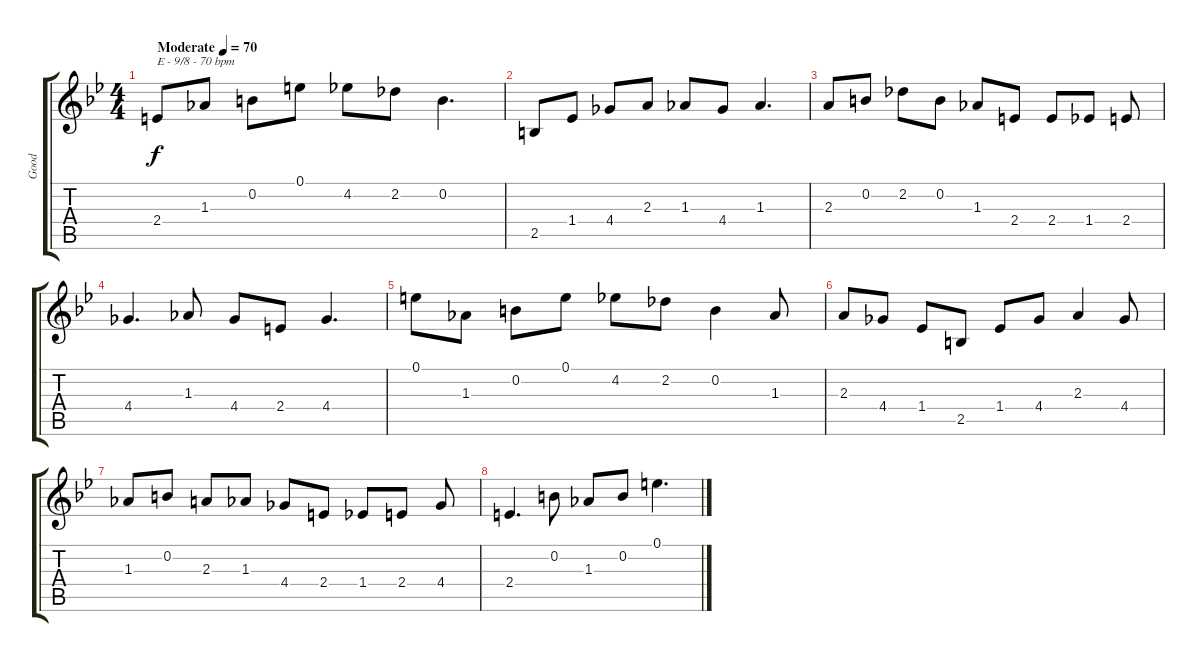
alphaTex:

\track ("Good" "Good") {instrument acousticguitarsteel}
\staff {score tabs}
\tuning (E4 B3 G3 D3 A2 E2) {hide}
\ts (4 4)
\tempo (70 "Moderate")
\clef g2
\ks gminor
2.4.8{txt "E - 9/8 - 70 bpm" dy f instrument acousticguitarsteel} 1.3.8 0.2.8 0.1.8 4.2.8 2.2.8 0.2.4{d} |
2.5.8 1.4.8 4.4.8 2.3.8 1.3.8 4.4.8 1.3.4{d} |
2.3.8 0.2.8 2.2.8 0.2.8 1.3.8 2.4.8 2.4.8 1.4.8 2.4.8 |
4.4.4{d} 1.3.8 4.4.8 2.4.8 4.4.4{d} |
0.1.8 1.3.8 0.2.8 0.1.8 4.2.8 2.2.8 0.2.4 1.3.8 |
2.3.8 4.4.8 1.4.8 2.5.8 1.4.8 4.4.8 2.3.4 4.4.8 |
1.3.8 0.2.8 2.3.8 1.3.8 4.4.8 2.4.8 1.4.8 2.4.8 4.4.8 |
2.4.4{d} 0.2.8 1.3.8 0.2.8 0.1.4{d}
